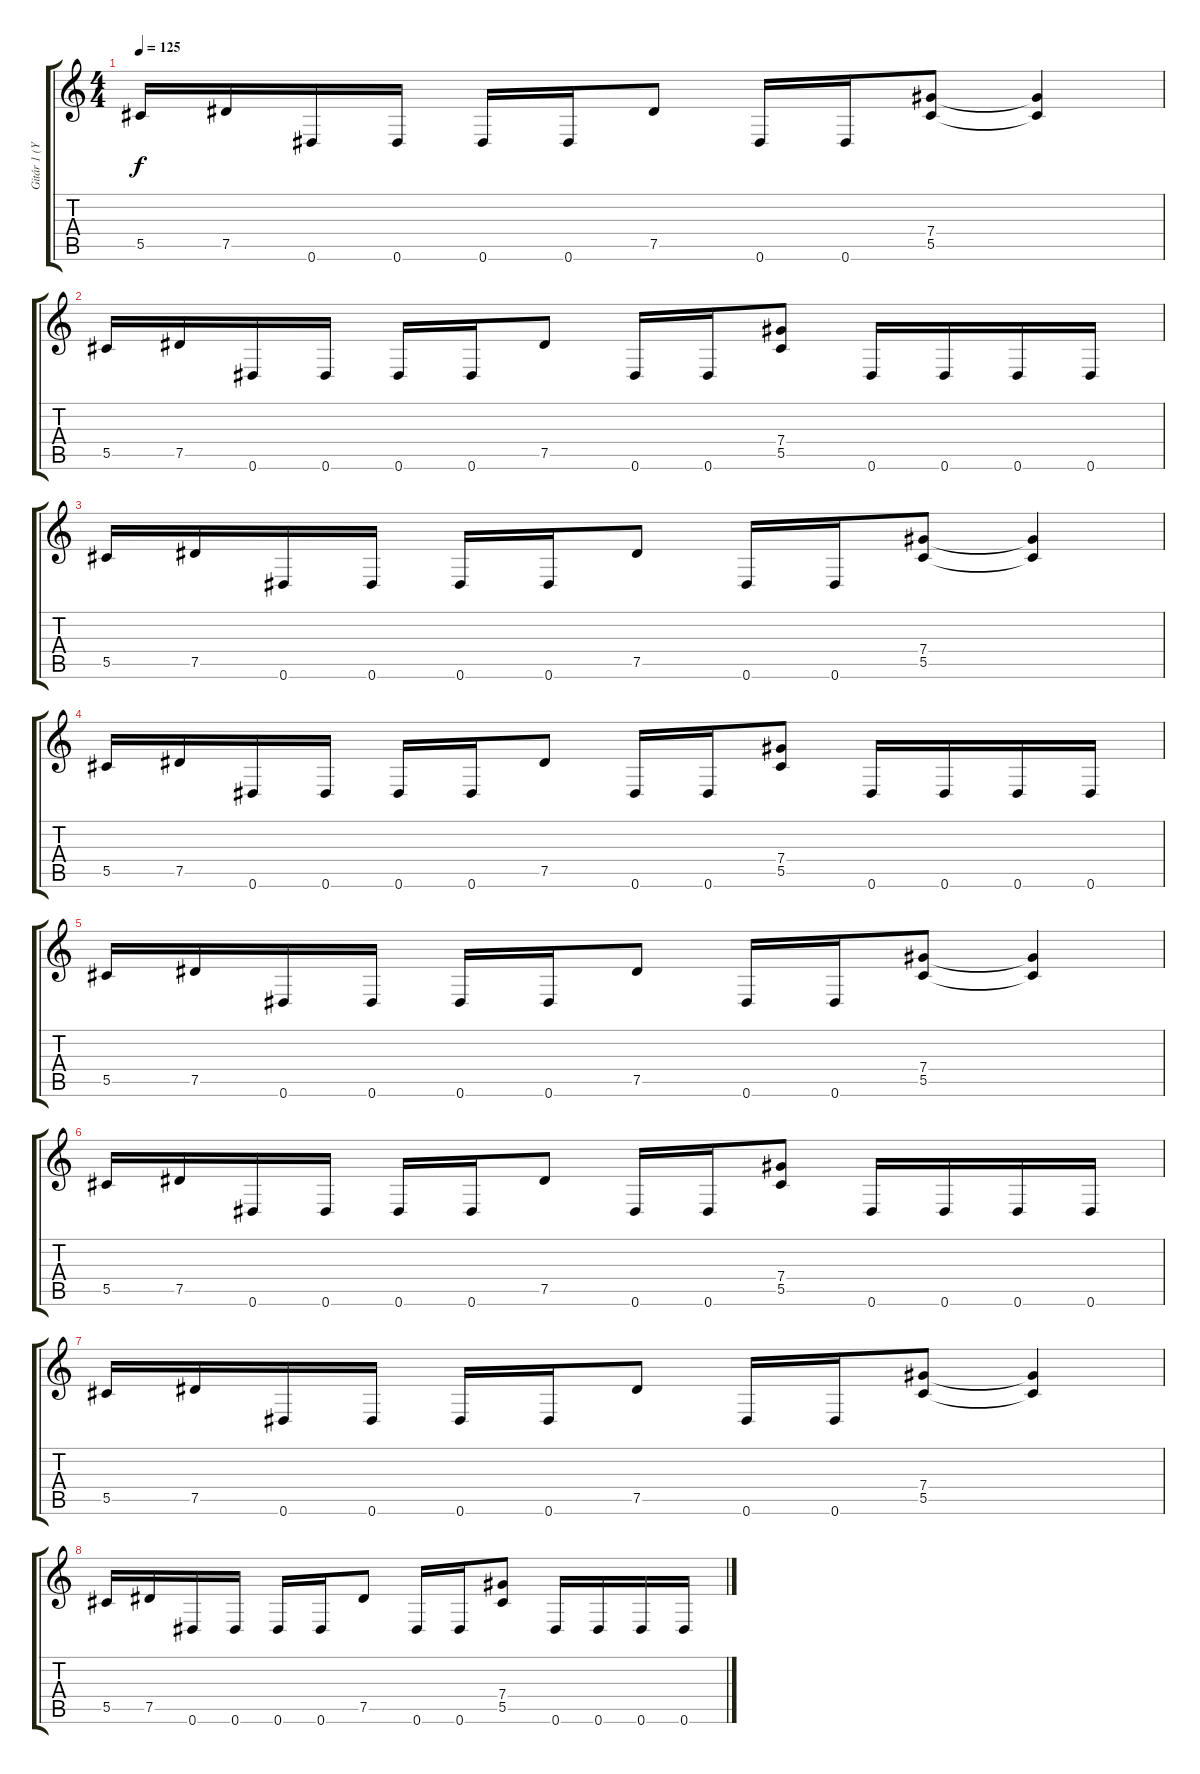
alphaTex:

\track ("Gitár 1 (Yngwie Mamsteen)" "Gitár 1 (Y") {instrument distortionguitar}
\staff {score tabs}
\tuning (Eb4 Bb3 Gb3 Db3 Ab2 Eb2) {hide}
\ts (4 4)
\tempo 125
\clef g2
\ks c
5.5.16{dy f} 7.5.16 0.6.16 0.6.16 0.6.16 0.6.16 7.5.8 0.6.16 0.6.16 (7.4 5.5).8 (7.4{t} 5.5{t}).4 |
5.5.16 7.5.16 0.6.16 0.6.16 0.6.16 0.6.16 7.5.8 0.6.16 0.6.16 (7.4 5.5).8 0.6.16 0.6.16 0.6.16 0.6.16 |
5.5.16 7.5.16 0.6.16 0.6.16 0.6.16 0.6.16 7.5.8 0.6.16 0.6.16 (7.4 5.5).8 (7.4{t} 5.5{t}).4 |
5.5.16 7.5.16 0.6.16 0.6.16 0.6.16 0.6.16 7.5.8 0.6.16 0.6.16 (7.4 5.5).8 0.6.16 0.6.16 0.6.16 0.6.16 |
5.5.16 7.5.16 0.6.16 0.6.16 0.6.16 0.6.16 7.5.8 0.6.16 0.6.16 (7.4 5.5).8 (7.4{t} 5.5{t}).4 |
5.5.16 7.5.16 0.6.16 0.6.16 0.6.16 0.6.16 7.5.8 0.6.16 0.6.16 (7.4 5.5).8 0.6.16 0.6.16 0.6.16 0.6.16 |
5.5.16 7.5.16 0.6.16 0.6.16 0.6.16 0.6.16 7.5.8 0.6.16 0.6.16 (7.4 5.5).8 (7.4{t} 5.5{t}).4 |
5.5.16 7.5.16 0.6.16 0.6.16 0.6.16 0.6.16 7.5.8 0.6.16 0.6.16 (7.4 5.5).8 0.6.16 0.6.16 0.6.16 0.6.16
